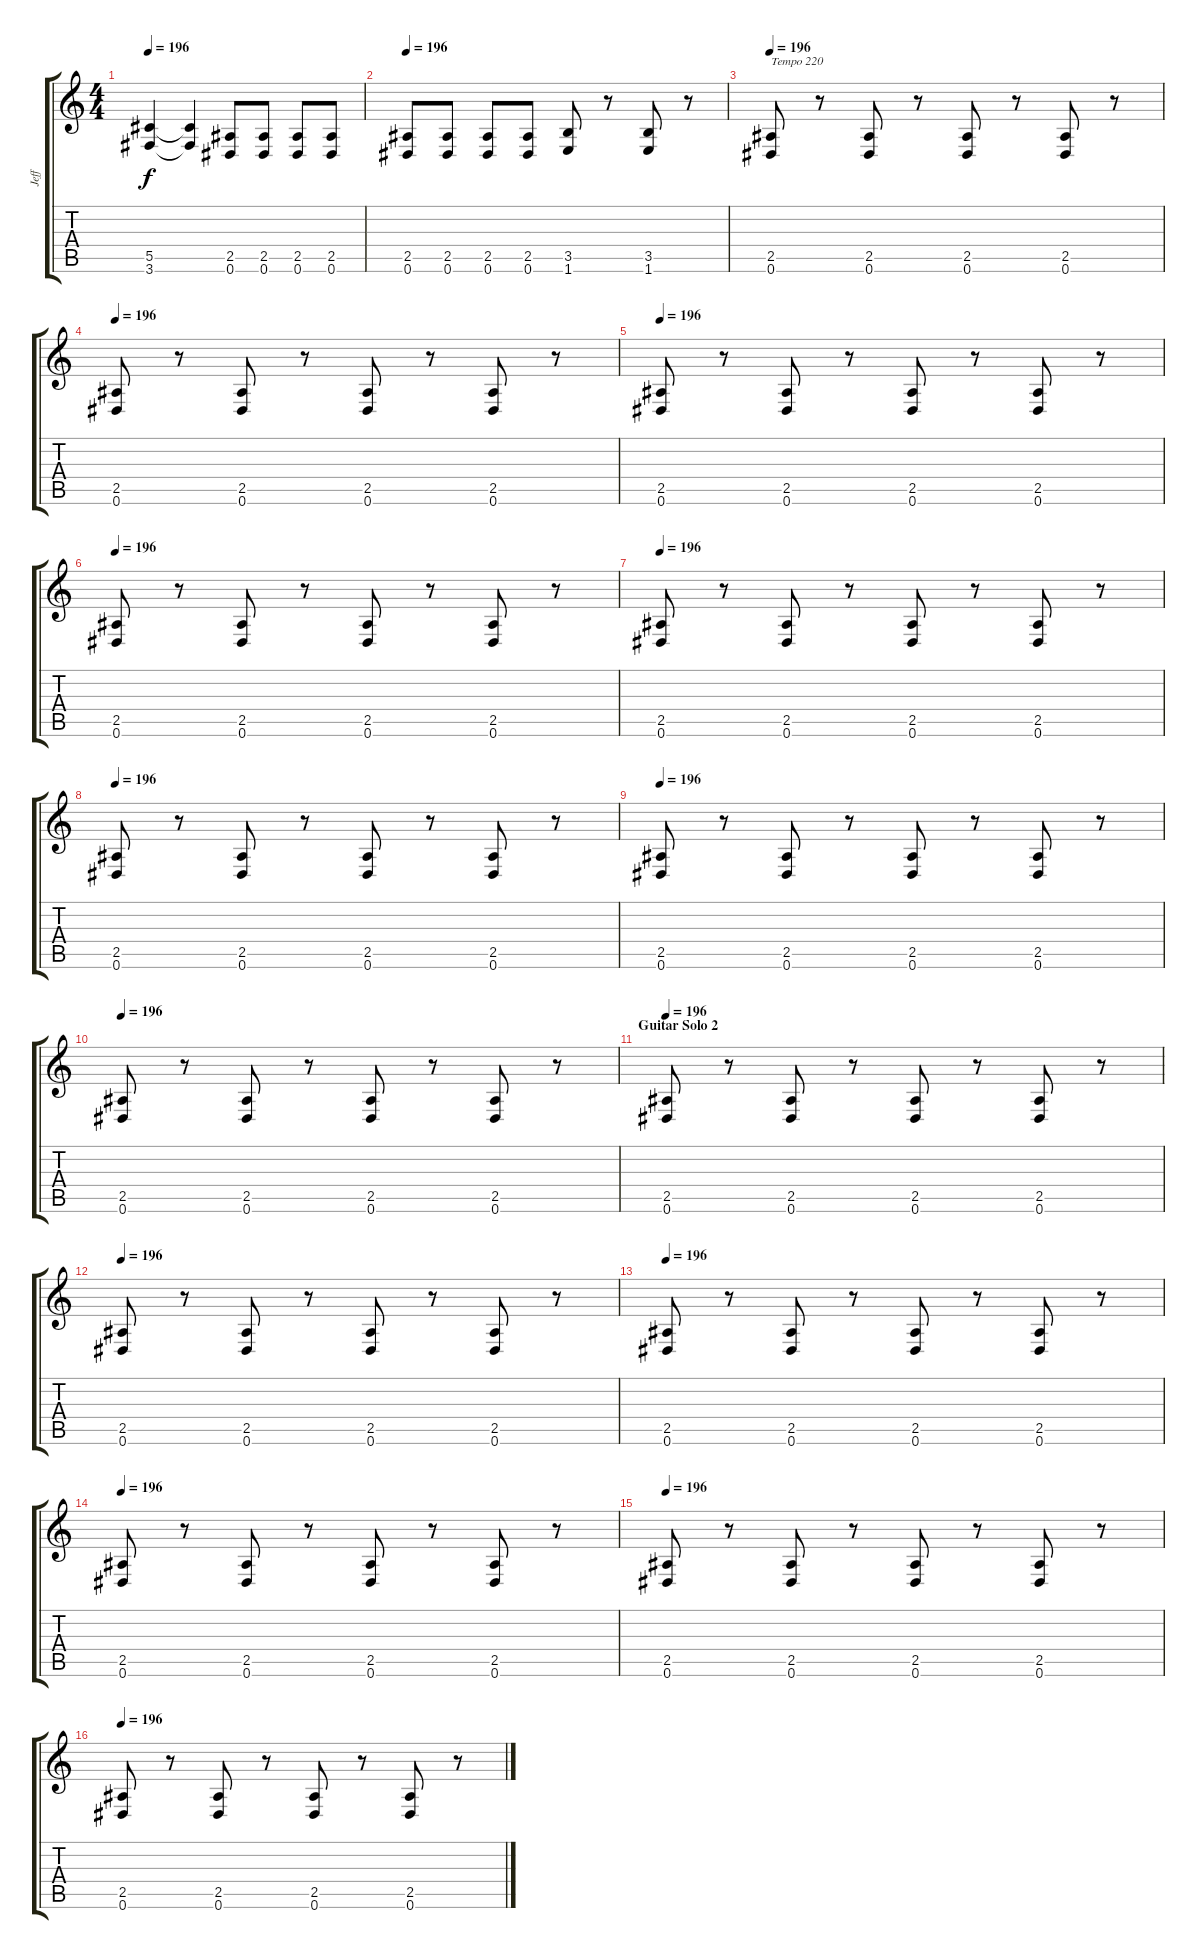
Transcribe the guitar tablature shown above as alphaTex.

\track ("Jeff" "Jeff") {instrument distortionguitar}
\staff {score tabs}
\tuning (Eb4 Bb3 Gb3 Db3 Ab2 Eb2) {hide}
\ts (4 4)
\tempo 196
\clef g2
\ks c
(5.5 3.6).4{dy f} (5.5{t} 3.6{t}).4 (2.5 0.6).8 (2.5 0.6).8 (2.5 0.6).8 (2.5 0.6).8 |
\tempo 196
(2.5 0.6).8 (2.5 0.6).8 (2.5 0.6).8 (2.5 0.6).8 (3.5 1.6).8 r.8 (3.5 1.6).8 r.8 |
\tempo 220
\tempo 196
(2.5 0.6).8{txt "Tempo 220"} r.8 (2.5 0.6).8 r.8 (2.5 0.6).8 r.8 (2.5 0.6).8 r.8 |
\tempo 196
(2.5 0.6).8 r.8 (2.5 0.6).8 r.8 (2.5 0.6).8 r.8 (2.5 0.6).8 r.8 |
\tempo 196
(2.5 0.6).8 r.8 (2.5 0.6).8 r.8 (2.5 0.6).8 r.8 (2.5 0.6).8 r.8 |
\tempo 196
(2.5 0.6).8 r.8 (2.5 0.6).8 r.8 (2.5 0.6).8 r.8 (2.5 0.6).8 r.8 |
\tempo 196
(2.5 0.6).8 r.8 (2.5 0.6).8 r.8 (2.5 0.6).8 r.8 (2.5 0.6).8 r.8 |
\tempo 196
(2.5 0.6).8 r.8 (2.5 0.6).8 r.8 (2.5 0.6).8 r.8 (2.5 0.6).8 r.8 |
\tempo 196
(2.5 0.6).8 r.8 (2.5 0.6).8 r.8 (2.5 0.6).8 r.8 (2.5 0.6).8 r.8 |
\tempo 196
(2.5 0.6).8 r.8 (2.5 0.6).8 r.8 (2.5 0.6).8 r.8 (2.5 0.6).8 r.8 |
\section ("" "Guitar Solo 2")
\tempo 196
(2.5 0.6).8 r.8 (2.5 0.6).8 r.8 (2.5 0.6).8 r.8 (2.5 0.6).8 r.8 |
\tempo 196
(2.5 0.6).8 r.8 (2.5 0.6).8 r.8 (2.5 0.6).8 r.8 (2.5 0.6).8 r.8 |
\tempo 196
(2.5 0.6).8 r.8 (2.5 0.6).8 r.8 (2.5 0.6).8 r.8 (2.5 0.6).8 r.8 |
\tempo 196
(2.5 0.6).8 r.8 (2.5 0.6).8 r.8 (2.5 0.6).8 r.8 (2.5 0.6).8 r.8 |
\tempo 196
(2.5 0.6).8 r.8 (2.5 0.6).8 r.8 (2.5 0.6).8 r.8 (2.5 0.6).8 r.8 |
\tempo 196
(2.5 0.6).8 r.8 (2.5 0.6).8 r.8 (2.5 0.6).8 r.8 (2.5 0.6).8 r.8
